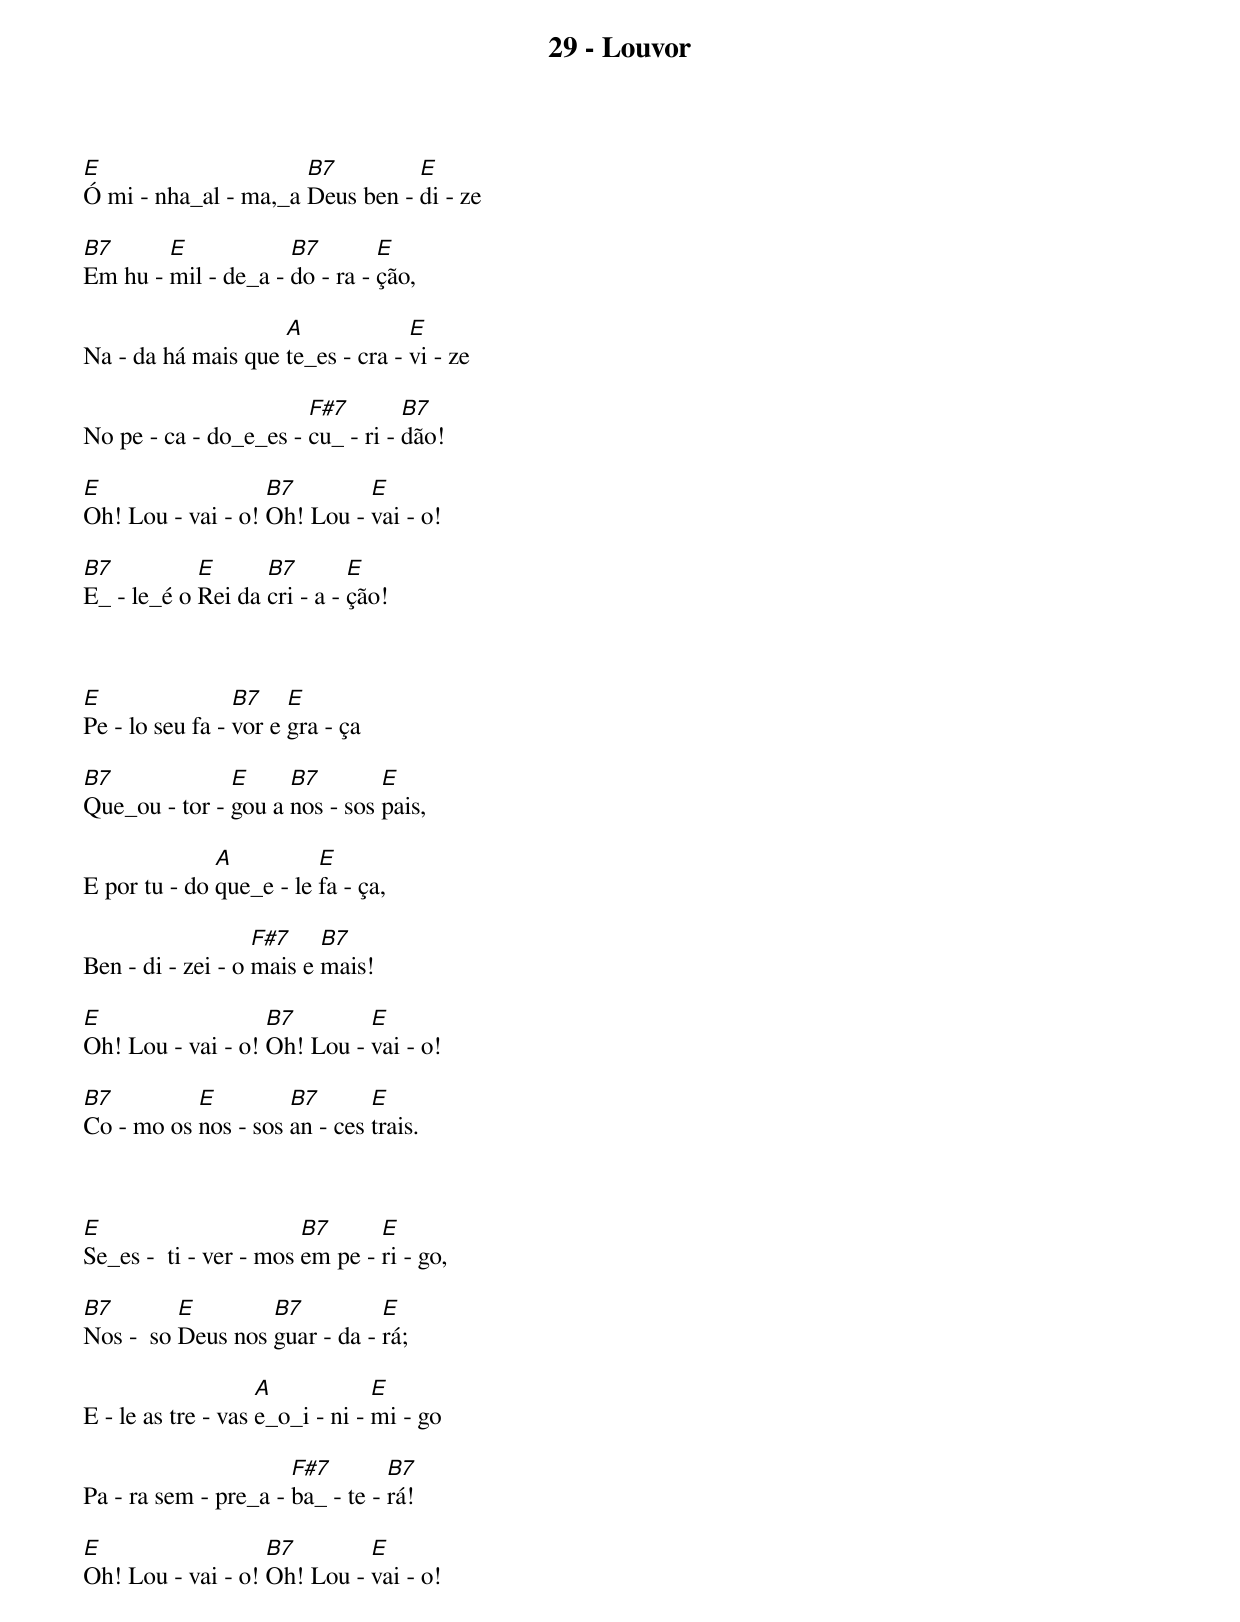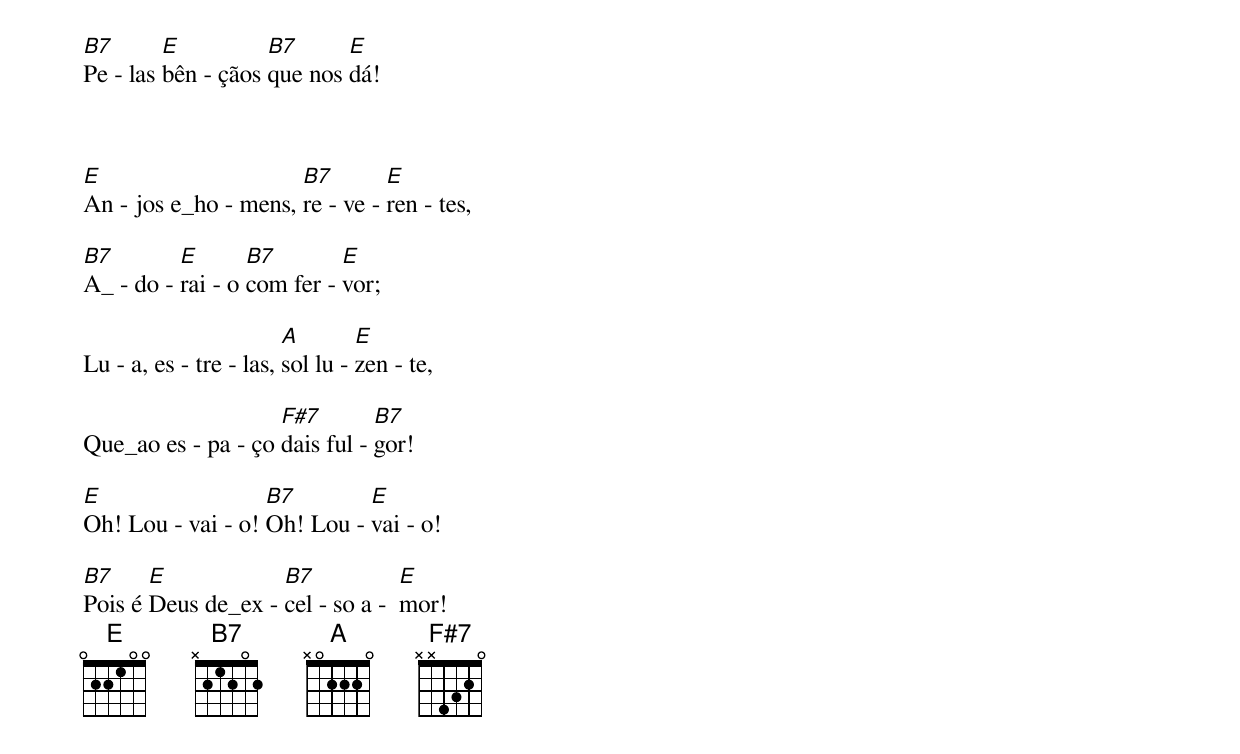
29 - Louvor

E                     B7         E
Ó mi - nha_al - ma,_a Deus ben - di - ze

B7      E            B7        E
Em hu - mil - de_a - do - ra - ção,

                    A             E
Na - da há mais que te_es - cra - vi - ze

                       F#7        B7
No pe - ca - do_e_es - cu_ - ri - dão!

E                  B7        E
Oh! Lou - vai - o! Oh! Lou - vai - o!

B7          E      B7        E
E_ - le_é o Rei da cri - a - ção!



E                B7    E
Pe - lo seu fa - vor e gra - ça

B7             E     B7        E
Que_ou - tor - gou a nos - sos pais,

              A          E
E por tu - do que_e - le fa - ça,

                   F#7    B7
Ben - di - zei - o mais e mais!

E                  B7        E
Oh! Lou - vai - o! Oh! Lou - vai - o!

B7         E         B7       E
Co - mo os nos - sos an - ces trais.



E                       B7      E
Se_es -  ti - ver - mos em pe - ri - go,

B7        E        B7          E
Nos -  so Deus nos guar - da - rá;

                    A            E
E - le as tre - vas e_o_i - ni - mi - go

                      F#7        B7
Pa - ra sem - pre_a - ba_ - te - rá!

E                  B7        E
Oh! Lou - vai - o! Oh! Lou - vai - o!

B7       E          B7      E
Pe - las bên - çãos que nos dá!



E                     B7        E
An - jos e_ho - mens, re - ve - ren - tes,

B7        E       B7        E
A_ - do - rai - o com fer - vor;

                        A        E
Lu - a, es - tre - las, sol lu - zen - te,

                    F#7        B7
Que_ao es - pa - ço dais ful - gor!

E                  B7        E
Oh! Lou - vai - o! Oh! Lou - vai - o!

B7     E            B7            E
Pois é Deus de_ex - cel - so a -  mor!
